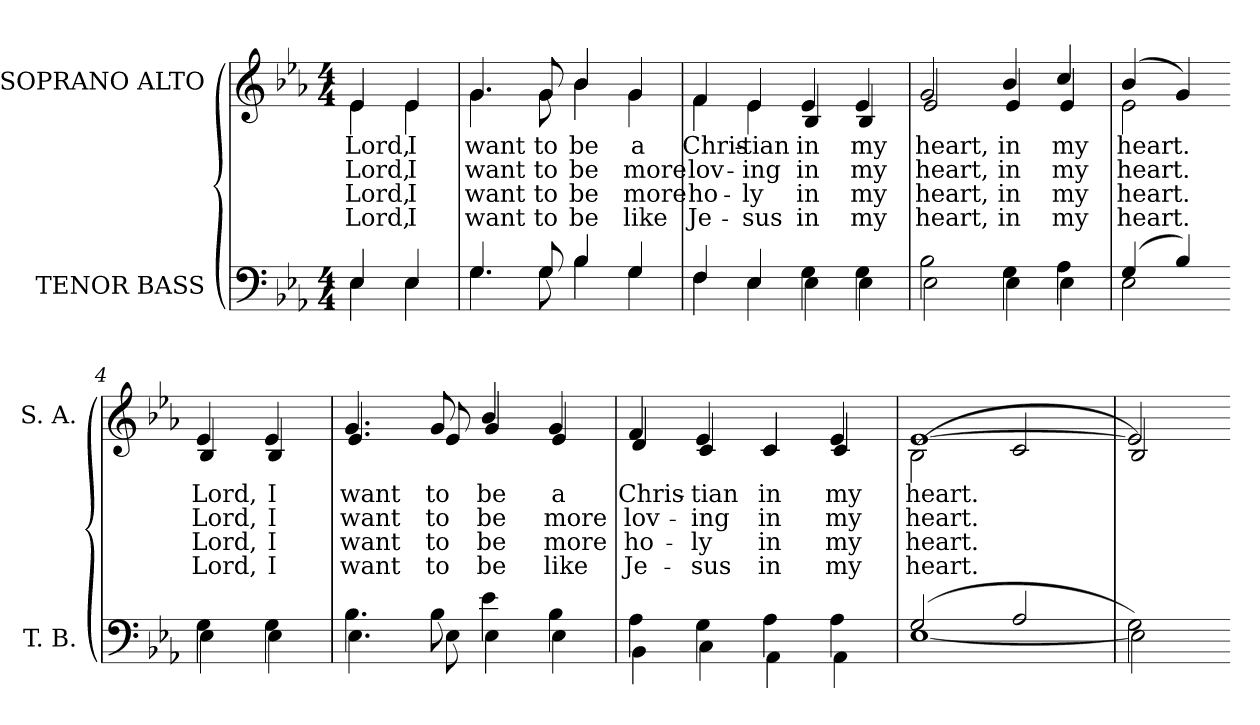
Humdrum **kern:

**kern	**kern	**text	**text	**text	**text
*part2	*part1	*part1	*part1	*part1	*part1
*staff2	*staff1	*staff1	*staff1	*staff1	*staff1
*I"TENOR BASS	*I"SOPRANO ALTO	*	*	*	*
*I'T. B.	*I'S. A.	*	*	*	*
!!LO:PB:g=z
*clefF4	*clefG2	*	*	*	*
*k[b-e-a-]	*k[b-e-a-]	*	*	*	*
*E-:	*E-:	*	*	*	*
*M4/4	*M4/4	*	*	*	*
=	=	=	=	=	=
*^	*	*	*	*	*
!	!	!LO:TX:b:cj:t=1	!	!	!	!
!	!	!LO:TX:b:cj:t=2	!	!	!	!
!	!	!LO:TX:b:cj:t=3	!	!	!	!
!	!	!LO:TX:b:cj:t=4	!	!	!	!
!	!	!	!LO:LY:b:color=#000000	!LO:LY:b:color=#000000	!LO:LY:b:color=#000000	!LO:LY:b:color=#000000
*	*	*^	*	*	*	*
4E-i/	4E-i\	4e-i/	4e-i\	Lord,	Lord,	Lord,	Lord,
!	!	!	!	!LO:LY:b:color=#000000	!LO:LY:b:color=#000000	!LO:LY:b:color=#000000	!LO:LY:b:color=#000000
4E-i/	4E-i\	4e-i/	4e-i\	I	I	I	I
=	=	=	=	=	=	=	=
!	!	!	!	!LO:LY:b:color=#000000	!LO:LY:b:color=#000000	!LO:LY:b:color=#000000	!LO:LY:b:color=#000000
4.Gi/	4.Gi\	4.gi/	4.gi\	want	want	want	want
!	!	!	!	!LO:LY:b:color=#000000	!LO:LY:b:color=#000000	!LO:LY:b:color=#000000	!LO:LY:b:color=#000000
8Gi/	8Gi\	8gi/	8gi\	to	to	to	to
!	!	!	!	!LO:LY:b:color=#000000	!LO:LY:b:color=#000000	!LO:LY:b:color=#000000	!LO:LY:b:color=#000000
4B-i/	4B-i\	4b-i/	4b-i\	be	be	be	be
!	!	!	!	!LO:LY:b:color=#000000	!LO:LY:b:color=#000000	!LO:LY:b:color=#000000	!LO:LY:b:color=#000000
4Gi/	4Gi\	4gi/	4gi\	a	more	more	like
=1	=1	=1	=1	=1	=1	=1	=1
!	!	!	!	!LO:LY:b:color=#000000	!LO:LY:b:color=#000000	!LO:LY:b:color=#000000	!LO:LY:b:color=#000000
4Fi/	4Fi\	4fi/	4fi\	Chris-	lov-	ho-	Je-
!	!	!	!	!LO:LY:b:color=#000000	!LO:LY:b:color=#000000	!LO:LY:b:color=#000000	!LO:LY:b:color=#000000
4E-i/	4E-i\	4e-i/	4e-i\	-tian	-ing	-ly	-sus
!	!	!	!	!LO:LY:b:color=#000000	!LO:LY:b:color=#000000	!LO:LY:b:color=#000000	!LO:LY:b:color=#000000
4Gi\	4E-i\	4e-i/	4B-i/	in	in	in	in
!	!	!	!	!LO:LY:b:color=#000000	!LO:LY:b:color=#000000	!LO:LY:b:color=#000000	!LO:LY:b:color=#000000
4Gi\	4E-i\	4e-i/	4B-i/	my	my	my	my
=2	=2	=2	=2	=2	=2	=2	=2
!	!	!	!	!LO:LY:b:color=#000000	!LO:LY:b:color=#000000	!LO:LY:b:color=#000000	!LO:LY:b:color=#000000
2B-i\	2E-i\	2gi/	2e-i/	heart,	heart,	heart,	heart,
!	!	!	!	!LO:LY:b:color=#000000	!LO:LY:b:color=#000000	!LO:LY:b:color=#000000	!LO:LY:b:color=#000000
4Gi\	4E-i\	4b-i/	4e-i/	in	in	in	in
!	!	!	!	!LO:LY:b:color=#000000	!LO:LY:b:color=#000000	!LO:LY:b:color=#000000	!LO:LY:b:color=#000000
4A-i\	4E-i\	4cci/	4e-i/	my	my	my	my
=3	=3	=3	=3	=3	=3	=3	=3
!	!	!	!	!LO:LY:b:color=#000000	!LO:LY:b:color=#000000	!LO:LY:b:color=#000000	!LO:LY:b:color=#000000
(4Gi/	2E-i\	(4b-i/	2e-i\	heart.	heart.	heart.	heart.
4B-i/)	.	4gi/)	.	.	.	.	.
!!LO:LB:g=z	!!
=4-	=4-	=4-	=4-	=4-	=4-	=4-	=4-
!	!	!	!	!LO:LY:b:color=#000000	!LO:LY:b:color=#000000	!LO:LY:b:color=#000000	!LO:LY:b:color=#000000
4Gi\	4E-i\	4e-i/	4B-i/	Lord,	Lord,	Lord,	Lord,
!	!	!	!	!LO:LY:b:color=#000000	!LO:LY:b:color=#000000	!LO:LY:b:color=#000000	!LO:LY:b:color=#000000
4Gi\	4E-i\	4e-i/	4B-i/	I	I	I	I
=5	=5	=5	=5	=5	=5	=5	=5
!	!	!	!	!LO:LY:b:color=#000000	!LO:LY:b:color=#000000	!LO:LY:b:color=#000000	!LO:LY:b:color=#000000
4.B-i\	4.E-i\	4.gi/	4.e-i/	want	want	want	want
!	!	!	!	!LO:LY:b:color=#000000	!LO:LY:b:color=#000000	!LO:LY:b:color=#000000	!LO:LY:b:color=#000000
8B-i\	8E-i\	8gi/	8e-i/	to	to	to	to
!	!	!	!	!LO:LY:b:color=#000000	!LO:LY:b:color=#000000	!LO:LY:b:color=#000000	!LO:LY:b:color=#000000
4e-i\	4E-i\	4b-i/	4gi/	be	be	be	be
!	!	!	!	!LO:LY:b:color=#000000	!LO:LY:b:color=#000000	!LO:LY:b:color=#000000	!LO:LY:b:color=#000000
4B-i\	4E-i\	4gi/	4e-i/	a	more	more	like
=6	=6	=6	=6	=6	=6	=6	=6
!	!	!	!	!LO:LY:b:color=#000000	!LO:LY:b:color=#000000	!LO:LY:b:color=#000000	!LO:LY:b:color=#000000
4A-i\	4BB-i\	4fi/	4di/	Chris-	lov-	ho-	Je-
!	!	!	!	!LO:LY:b:color=#000000	!LO:LY:b:color=#000000	!LO:LY:b:color=#000000	!LO:LY:b:color=#000000
4Gi\	4Ci\	4e-i/	4ci/	-tian	-ing	-ly	-sus
!	!	!	!	!LO:LY:b:color=#000000	!LO:LY:b:color=#000000	!LO:LY:b:color=#000000	!LO:LY:b:color=#000000
4A-i\	4AA-i\	4ci/	4ci/	in	in	in	in
!	!	!	!	!LO:LY:b:color=#000000	!LO:LY:b:color=#000000	!LO:LY:b:color=#000000	!LO:LY:b:color=#000000
4A-i\	4AA-i\	4e-i/	4ci/	my	my	my	my
=7	=7	=7	=7	=7	=7	=7	=7
!	!	!	!	!LO:LY:b:color=#000000	!LO:LY:b:color=#000000	!LO:LY:b:color=#000000	!LO:LY:b:color=#000000
(2Gi/	[1E-i	[1e-i	(2B-i\	heart.	heart.	heart.	heart.
2A-i/	.	.	2ci/	.	.	.	.
=8	=8	=8	=8	=8	=8	=8	=8
2Gi\)	2E-i\]	2e-i/]	2B-i/)	.	.	.	.
*v	*v	*	*	*	*	*	*
*	*v	*v	*	*	*	*
=-	=-	=-	=-	=-	=-
*-	*-	*-	*-	*-	*-
